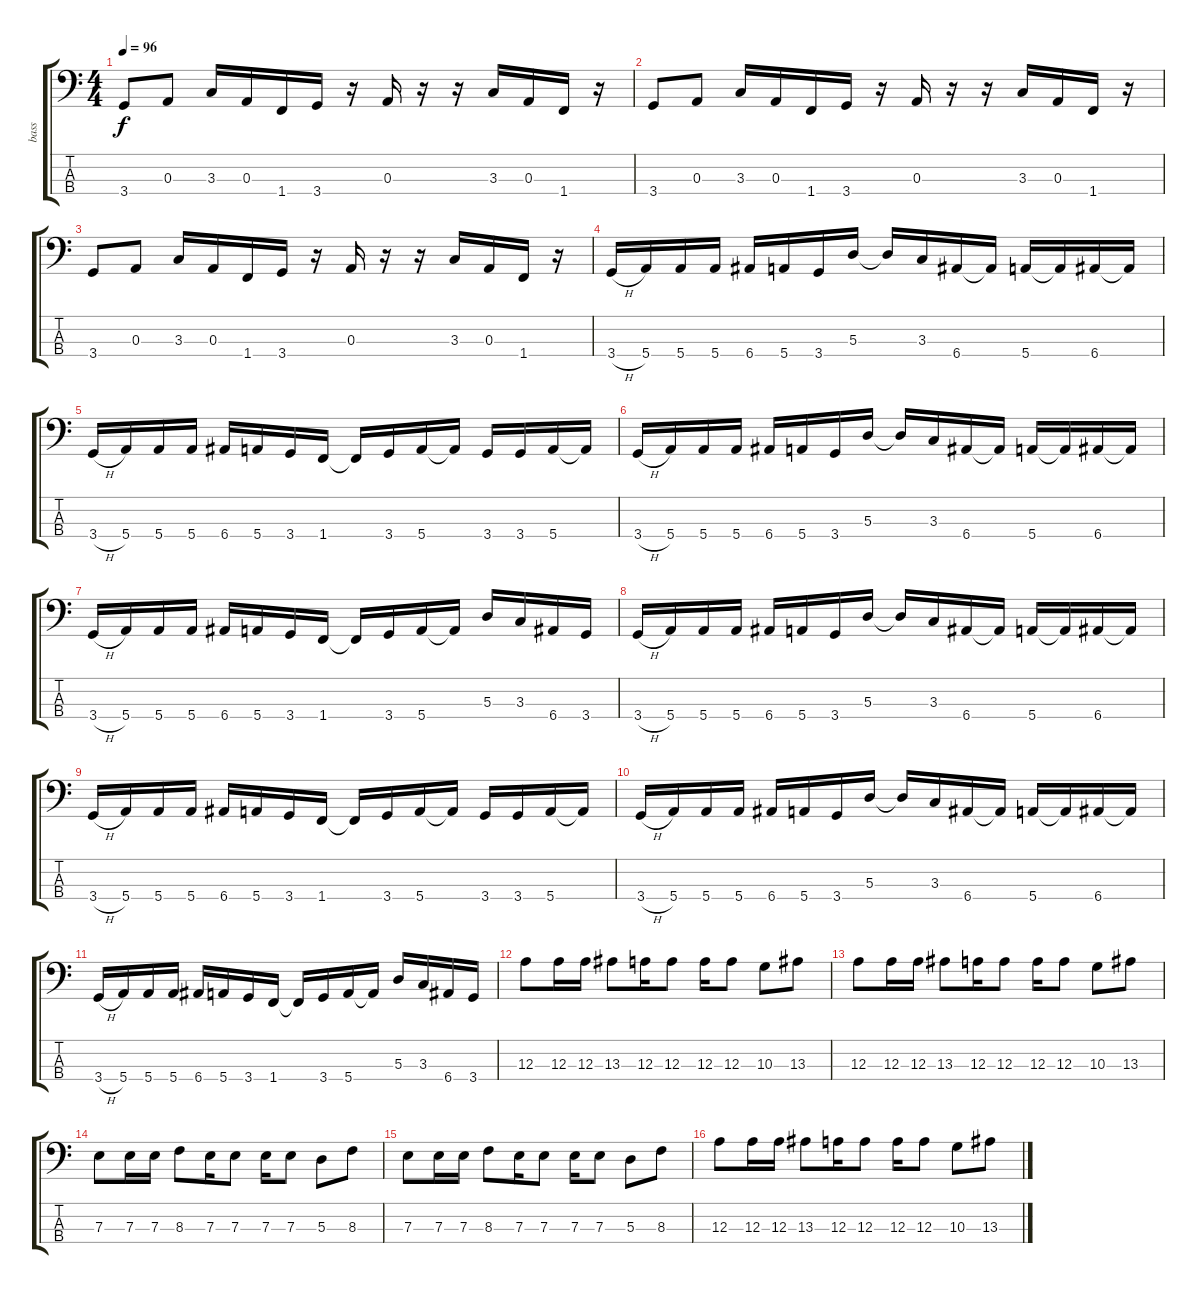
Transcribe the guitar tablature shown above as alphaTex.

\track ("bass" "bass") {instrument electricbassfinger}
\staff {score tabs}
\tuning (G2 D2 A1 E1) {hide}
\ts (4 4)
\tempo 96
\clef f4
\ks c
3.4.8{dy f} 0.3.8 3.3.16 0.3.16 1.4.16 3.4.16 r.16 0.3.16 r.16 r.16 3.3.16 0.3.16 1.4.16 r.16 |
3.4.8 0.3.8 3.3.16 0.3.16 1.4.16 3.4.16 r.16 0.3.16 r.16 r.16 3.3.16 0.3.16 1.4.16 r.16 |
3.4.8 0.3.8 3.3.16 0.3.16 1.4.16 3.4.16 r.16 0.3.16 r.16 r.16 3.3.16 0.3.16 1.4.16 r.16 |
3.4{h}.16 5.4.16 5.4.16 5.4.16 6.4.16 5.4.16 3.4.16 5.3.16 5.3{t}.16 3.3.16 6.4.16 6.4{t}.16 5.4.16 5.4{t}.16 6.4.16 6.4{t}.16 |
3.4{h}.16 5.4.16 5.4.16 5.4.16 6.4.16 5.4.16 3.4.16 1.4.16 1.4{t}.16 3.4.16 5.4.16 5.4{t}.16 3.4.16 3.4.16 5.4.16 5.4{t}.16 |
3.4{h}.16 5.4.16 5.4.16 5.4.16 6.4.16 5.4.16 3.4.16 5.3.16 5.3{t}.16 3.3.16 6.4.16 6.4{t}.16 5.4.16 5.4{t}.16 6.4.16 6.4{t}.16 |
3.4{h}.16 5.4.16 5.4.16 5.4.16 6.4.16 5.4.16 3.4.16 1.4.16 1.4{t}.16 3.4.16 5.4.16 5.4{t}.16 5.3.16 3.3.16 6.4.16 3.4.16 |
3.4{h}.16 5.4.16 5.4.16 5.4.16 6.4.16 5.4.16 3.4.16 5.3.16 5.3{t}.16 3.3.16 6.4.16 6.4{t}.16 5.4.16 5.4{t}.16 6.4.16 6.4{t}.16 |
3.4{h}.16 5.4.16 5.4.16 5.4.16 6.4.16 5.4.16 3.4.16 1.4.16 1.4{t}.16 3.4.16 5.4.16 5.4{t}.16 3.4.16 3.4.16 5.4.16 5.4{t}.16 |
3.4{h}.16 5.4.16 5.4.16 5.4.16 6.4.16 5.4.16 3.4.16 5.3.16 5.3{t}.16 3.3.16 6.4.16 6.4{t}.16 5.4.16 5.4{t}.16 6.4.16 6.4{t}.16 |
3.4{h}.16 5.4.16 5.4.16 5.4.16 6.4.16 5.4.16 3.4.16 1.4.16 1.4{t}.16 3.4.16 5.4.16 5.4{t}.16 5.3.16 3.3.16 6.4.16 3.4.16 |
12.3.8 12.3.16 12.3.16 13.3.8 12.3.16 12.3.8 12.3.16 12.3.8 10.3.8 13.3.8 |
12.3.8 12.3.16 12.3.16 13.3.8 12.3.16 12.3.8 12.3.16 12.3.8 10.3.8 13.3.8 |
7.3.8 7.3.16 7.3.16 8.3.8 7.3.16 7.3.8 7.3.16 7.3.8 5.3.8 8.3.8 |
7.3.8 7.3.16 7.3.16 8.3.8 7.3.16 7.3.8 7.3.16 7.3.8 5.3.8 8.3.8 |
12.3.8 12.3.16 12.3.16 13.3.8 12.3.16 12.3.8 12.3.16 12.3.8 10.3.8 13.3.8
